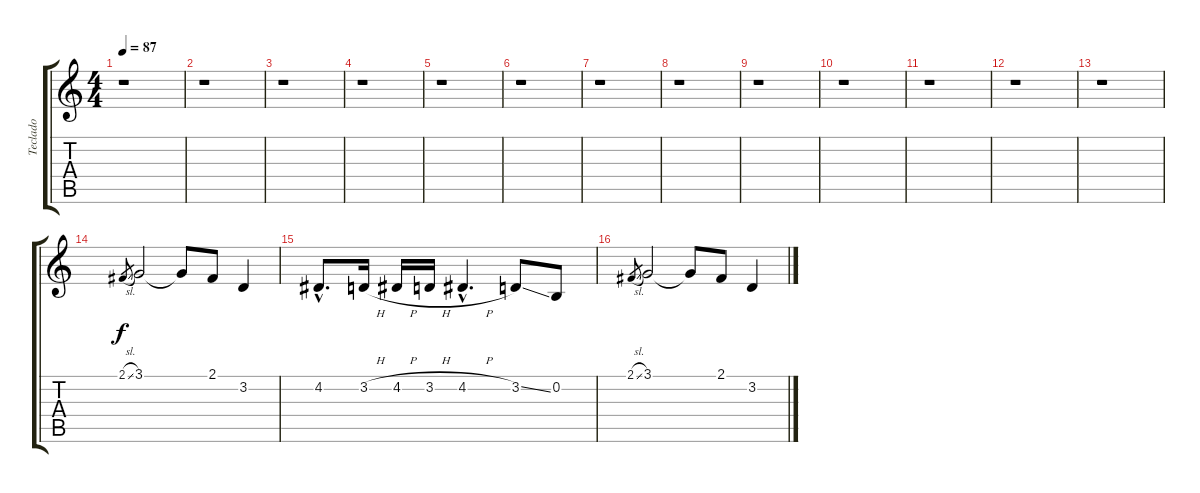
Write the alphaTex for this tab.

\track ("Teclado" "Teclado") {instrument fx6goblins}
\staff {score tabs}
\tuning (E4 B3 G3 D3 A2 E2) {hide}
\ts (4 4)
\tempo 87
\clef g2
\ks c
r.1{dy f} |
r.1 |
r.1 |
r.1 |
r.1 |
r.1 |
r.1 |
r.1 |
r.1 |
r.1 |
r.1 |
r.1 |
r.1 |
2.1{sl}.8{gr} 3.1.2{volume 13 instrument clarinet} 3.1{t}.8 2.1.8 3.2.4 |
4.2{hac}.8{d} 3.2{h}.16 4.2{h}.16 3.2{h}.16 4.2{h hac}.4{d} 3.2{ss}.8 0.2.8 |
2.1{sl}.8{gr} 3.1.2 3.1{t}.8 2.1.8 3.2.4
